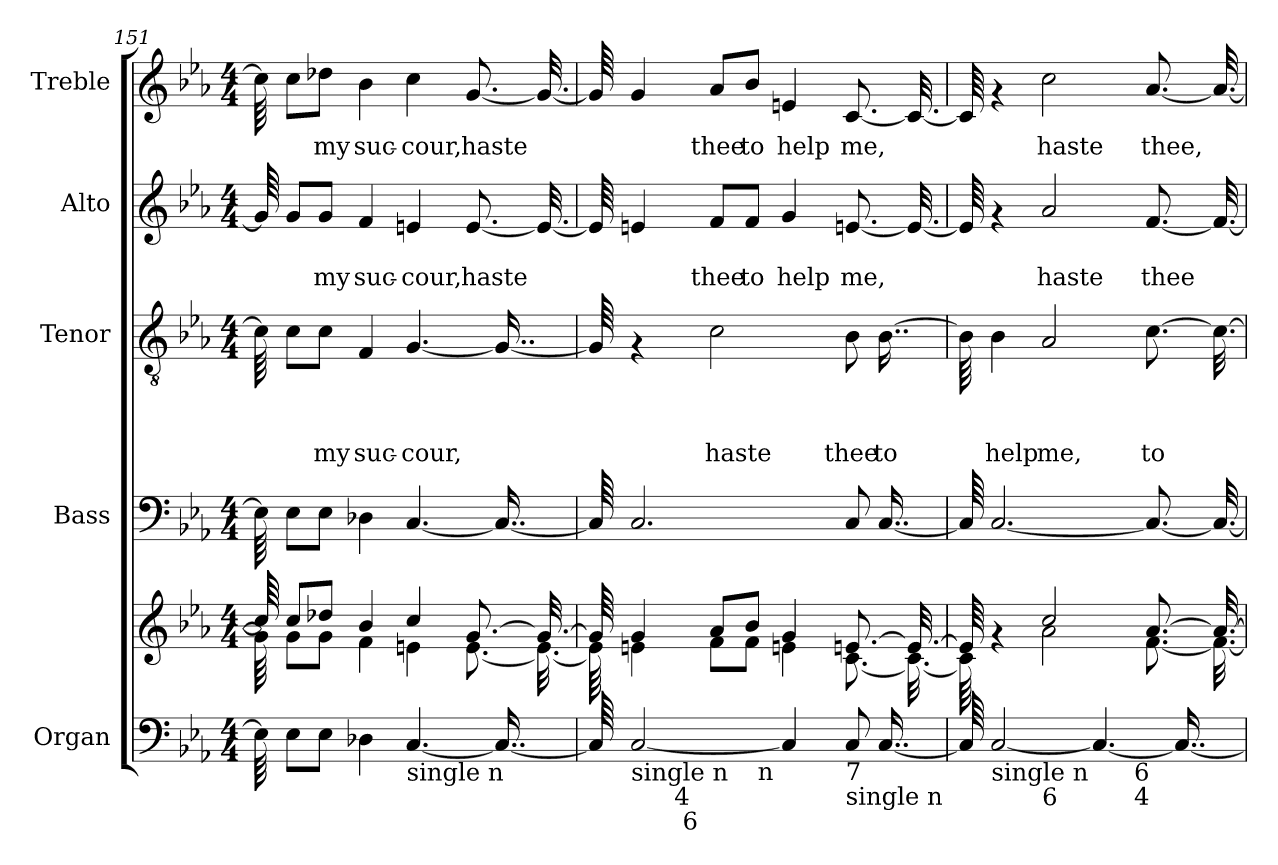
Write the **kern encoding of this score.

**kern	**kern	**kern	**kern	**text	**text	**text	**kern	**text	**text	**kern	**text
*part5	*part5	*part4	*part3	*part3	*part3	*part3	*part2	*part2	*part2	*part1	*part1
*staff6	*staff5	*staff4	*staff3	*staff3	*staff3	*staff3	*staff2	*staff2	*staff2	*staff1	*staff1
*I"Organ	*	*I"Bass	*I"Tenor	*	*	*	*I"Alto	*	*	*I"Treble	*
*	*	*I'B	*I'T	*	*	*	*I'A	*	*	*I'Tr	*
*clefF4	*clefG2	*clefF4	*clefGv2	*	*	*	*clefG2	*	*	*clefG2	*
*k[b-e-a-]	*k[b-e-a-]	*k[b-e-a-]	*k[b-e-a-]	*	*	*	*k[b-e-a-]	*	*	*k[b-e-a-]	*
*E-:	*E-:	*E-:	*E-:	*	*	*	*E-:	*	*	*E-:	*
*M4/4	*M4/4	*M4/4	*M4/4	*	*	*	*M4/4	*	*	*M4/4	*
=151	=151	=151	=151	=151	=151	=151	=151	=151	=151	=151	=151
*	*^	*	*	*	*	*	*	*	*	*	*
64E-\]	64cc/]	64g\]	64E-\]	64c\]	.	.	.	64g/]	.	.	64cc\]	.
8E-\L	8cc/L	8g\L	8E-\L	8c\L	.	.	.	8g/L	.	.	8cc\L	.
!	!	!	!	!	!	!	!LO:LY:b	!	!	!LO:LY:b	!	!LO:LY:b
8E-\J	8dd-X/J	8g\J	8E-\J	8c\J	.	.	my	8g/J	.	my	8dd-X\J	my
!	!	!	!	!	!	!	!LO:LY:b	!	!	!LO:LY:b	!	!LO:LY:b
4D-X\	4b-/	4f\	4D-X\	4F/	.	.	suc-	4f/	.	suc-	4b-\	suc-
!LO:TX:b:t=single n	!	!	!	!	!	!	!	!	!	!	!	!
!	!	!	!	!	!	!	!LO:LY:b	!	!	!LO:LY:b	!	!LO:LY:b
[<4.C/	4cc/	4en\	[<4.C/	[<4.G/	.	.	-cour,	4en/	.	-cour,	4cc\	-cour,
!	!	!	!	!	!	!	!	!	!	!LO:LY:b	!	!LO:LY:b
.	[>8.g/	[<8.e\	.	.	.	.	.	[<8.e/	.	haste	[<8.g/	haste
16..C/_	.	.	16..C/_	16..G/_	.	.	.	.	.	.	.	.
.	32.g/_	32.e\_	.	.	.	.	.	32.e/_	.	.	32.g/_	.
=152	=152	=152	=152	=152	=152	=152	=152	=152	=152	=152	=152	=152
*^	*	*	*	*	*	*	*	*	*	*	*	*
*	*^	*	*	*	*	*	*	*	*	*	*	*	*
*	*	*^	*	*	*	*	*	*	*	*	*	*	*	*
64C/]	8ryy	8.ryy	4ryy	64g/]	64e\]	64C/]	64G/]	.	.	.	64e/]	.	.	64g/]	.
!LO:TX:b:t=single n	!	!	!	!	!	!	!	!	!	!	!	!	!	!	!
[<2C</	.	.	.	4g/	4e\	2.C/	4rF	.	.	.	4e/	.	.	4g/	.
.	32.ryy	.	.	.	.	.	.	.	.	.	.	.	.	.	.
!	!LO:TX:b:t=4	!	!	!	!	!	!	!	!	!	!	!	!	!	!
.	2ryy	.	.	.	.	.	.	.	.	.	.	.	.	.	.
!	!	!LO:TX:b:t=6	!	!	!	!	!	!	!	!	!	!	!	!	!
.	.	2ryy	.	.	.	.	.	.	.	.	.	.	.	.	.
.	.	.	8ryy	.	.	.	.	.	.	.	.	.	.	.	.
!	!	!	!	!	!	!	!	!	!	!LO:LY:b	!	!	!LO:LY:b	!	!LO:LY:b
.	.	.	.	8a-/L	8f\L	.	2c\	.	.	haste	8f/L	.	thee	8a-/L	thee
.	.	.	32.ryy	.	.	.	.	.	.	.	.	.	.	.	.
!	!	!	!	!	!	!	!	!	!	!	!	!	!LO:LY:b	!	!LO:LY:b
.	.	.	.	8b-/J	8f\J	.	.	.	.	.	8f/J	.	to	8b-/J	to
!	!	!	!LO:TX:b:t=n	!	!	!	!	!	!	!	!	!	!	!	!
.	.	.	2ryy	.	.	.	.	.	.	.	.	.	.	.	.
!	!	!	!	!	!	!	!	!	!	!	!	!	!LO:LY:b	!	!LO:LY:b
4C</]	.	.	.	4g/	4en\	.	.	.	.	.	4g/	.	help	4en/	help
.	4ryy	.	.	.	.	.	.	.	.	.	.	.	.	.	.
.	.	4ryy	.	.	.	.	.	.	.	.	.	.	.	.	.
!LO:TX:b:t=7	!	!	!	!	!	!	!	!	!	!	!	!	!	!	!
!LO:TX:b:t=single n	!	!	!	!	!	!	!	!	!	!	!	!	!	!	!
!	!	!	!	!	!	!	!	!	!	!LO:LY:b	!	!	!LO:LY:b	!	!LO:LY:b
8C</	.	.	.	[<8.en/	[>8.c\	8C/	8B-\	.	.	thee	[<8.en/	.	me,	[<8.c/	me,
!	!	!	!	!	!	!	!	!	!	!LO:LY:b	!	!	!	!	!
[<16..C/	.	.	.	.	.	[<16..C/	[>16..B-\	.	.	to	.	.	.	.	.
.	16ryy	.	16ryy	.	.	.	.	.	.	.	.	.	.	.	.
.	.	16ryy	.	.	.	.	.	.	.	.	.	.	.	.	.
.	.	.	.	32.e/_	32.c\_	.	.	.	.	.	32.e/_	.	.	32.c/_	.
.	64ryy	.	64ryy	.	.	.	.	.	.	.	.	.	.	.	.
*	*	*v	*v	*	*	*	*	*	*	*	*	*	*	*	*
=153	=153	=153	=153	=153	=153	=153	=153	=153	=153	=153	=153	=153	=153	=153
64C/]	4ryy	2ryy	64e/]	64c\]	64C/]	64B-\]	.	.	.	64e/]	.	.	64c/]	.
!LO:TX:b:t=single n	!	!	!	!	!	!	!	!	!	!	!	!	!	!
!	!	!	!	!	!	!	!	!	!LO:LY:b	!	!	!	!	!
[<2C</	.	.	4rf	4ryy	[<2.C/	4B-\	.	.	help	4rf	.	.	4rf	.
.	64ryy	.	.	.	.	.	.	.	.	.	.	.	.	.
!	!LO:TX:b:t=6	!	!	!	!	!	!	!	!	!	!	!	!	!
!	!	!	!	!	!	!	!	!	!LO:LY:b	!	!	!LO:LY:b	!	!LO:LY:b
.	2ryy	.	2cc/	2a-\	.	2A-/	.	.	me,	2a-/	.	haste	2cc\	haste
.	.	8...ryy	.	.	.	.	.	.	.	.	.	.	.	.
4.C/_	.	.	.	.	.	.	.	.	.	.	.	.	.	.
!	!	!LO:TX:b:t=6	!	!	!	!	!	!	!	!	!	!	!	!
!	!	!LO:TX:b:t=4	!	!	!	!	!	!	!	!	!	!	!	!
.	.	4ryy	.	.	.	.	.	.	.	.	.	.	.	.
!	!	!	!	!	!	!	!	!	!LO:LY:b	!	!	!LO:LY:b	!	!LO:LY:b
.	8...ryy	.	[>8.a-/	[<8.f\	8.C/_	[>8.c\	.	.	to	[<8.f/	.	thee	[<8.a-/	thee,
16..C/_	.	.	.	.	.	.	.	.	.	.	.	.	.	.
.	.	.	32.a-/_	32.f\_	32.C/_	32.c\_	.	.	.	32.f/_	.	.	32.a-/_	.
.	.	64ryy	.	.	.	.	.	.	.	.	.	.	.	.
*v	*v	*v	*	*	*	*	*	*	*	*	*	*	*	*
*	*v	*v	*	*	*	*	*	*	*	*	*	*
=	=	=	=	=	=	=	=	=	=	=	=
*-	*-	*-	*-	*-	*-	*-	*-	*-	*-	*-	*-
